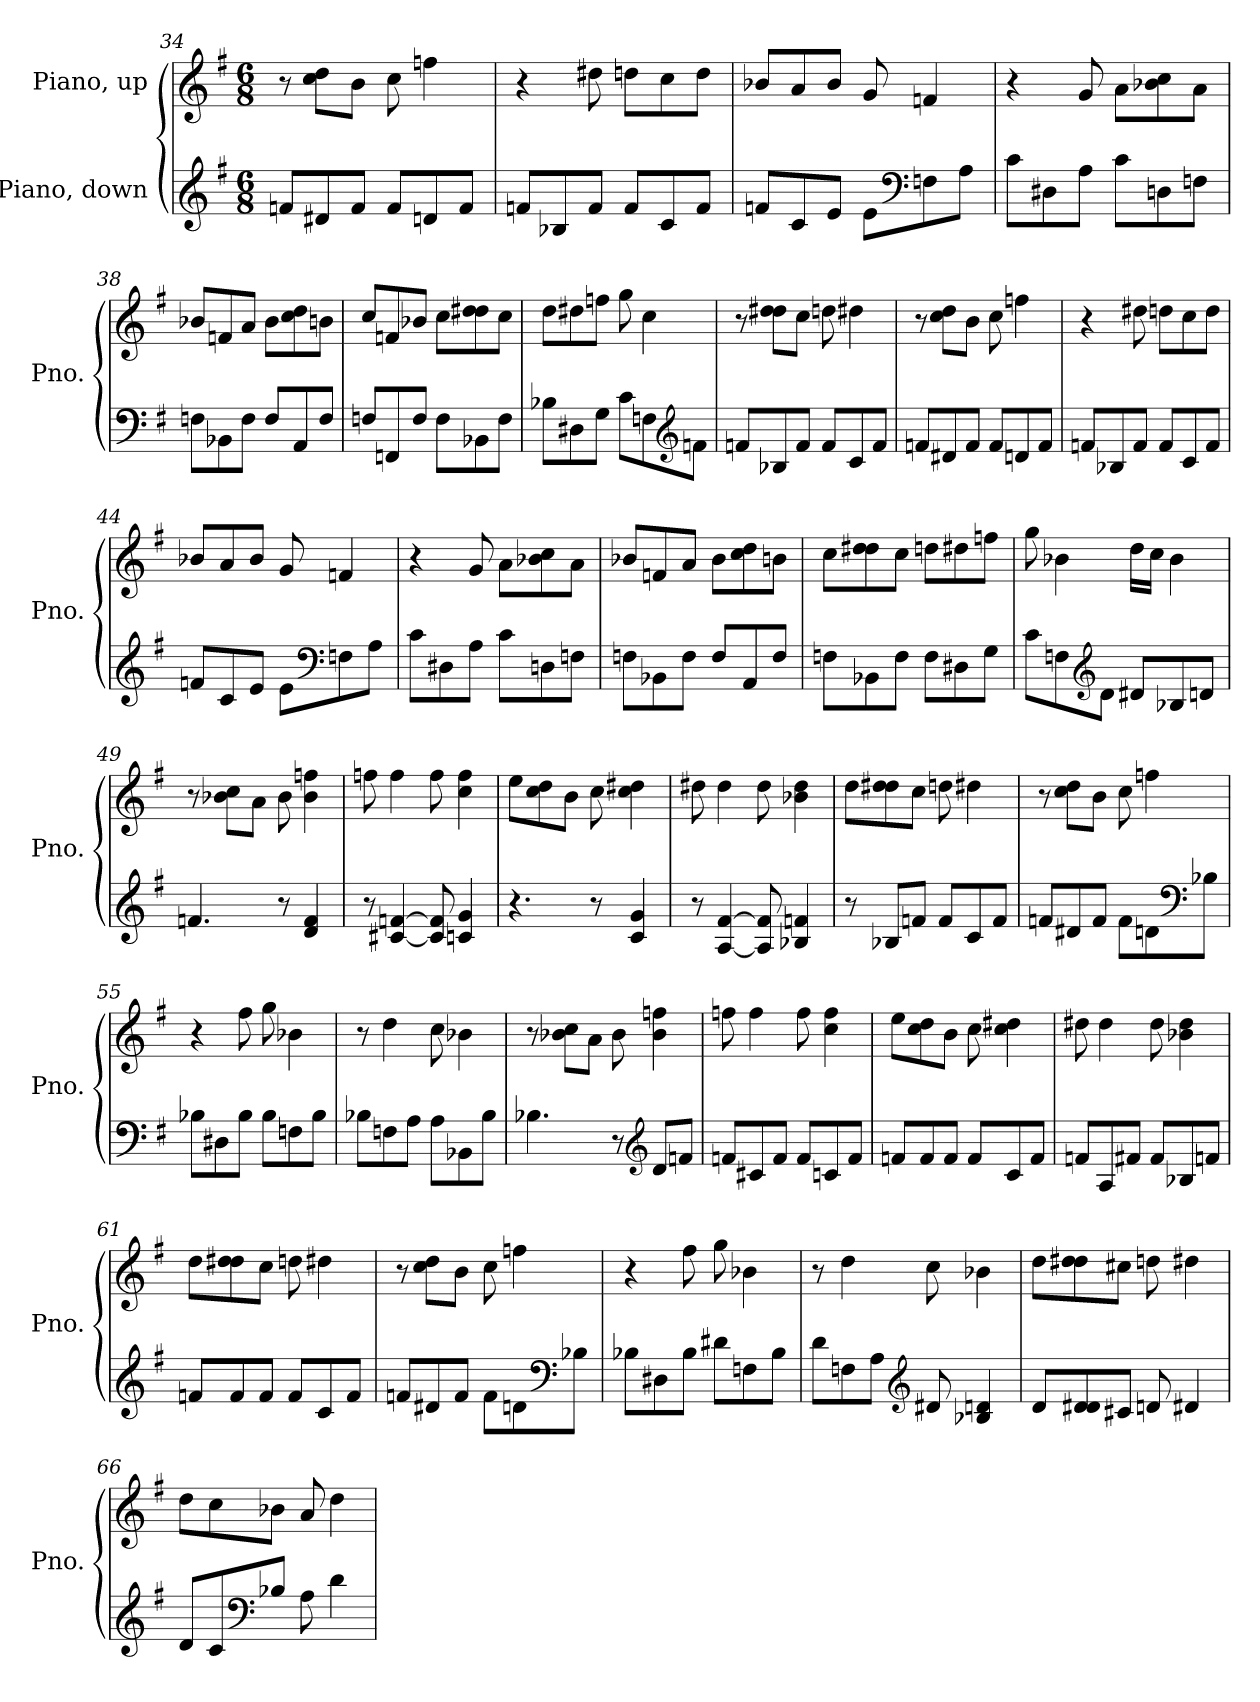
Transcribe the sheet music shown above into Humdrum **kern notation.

**kern	**kern
*part2	*part1
*staff2	*staff1
*I"Piano, down	*I"Piano, up
*I'Pno.	*I'Pno.
!!LO:LB:g=z
*clefG2	*clefG2
*k[f#]	*k[f#]
*M6/8	*M6/8
=34	=34
8fn/L	8r
8d#X/	8cc\ 8dd\L
8f/J	8b\J
8f/L	8cc\
8dn/	4ffn\
8f/J	.
=35	=35
8fn/L	4r
8B-X/	.
8f/J	8dd#X\
8f/L	8ddn\L
8c/	8cc\
8f/J	8dd\J
=36	=36
8fn/L	8b-X/L
8c/	8a/
8e/J	8b-/J
8e\L	8g/
*clefF4	*
8Fn\	4fn/
8A\J	.
=37	=37
8c\L	4r
8D#X\	.
8A\J	8g/
8c\L	8a\L
8Dn\	8b-X\ 8cc\
8Fn\J	8a\J
!!LO:LB:g=z
=38	=38
8Fn\L	8b-X/L
8BB-X\	8fn/
8F\J	8a/J
8F/L	8b-\L
8AA/	8cc\ 8dd\
8F/J	8bn\J
=39	=39
8Fn/L	8cc/L
8FFn/	8fn/
8F/J	8b-X/J
8F\L	8cc\L
8BB-X\	8dd\ 8dd#X\
8F\J	8cc\J
=40	=40
8B-X\L	8dd\L
8D#X\	8dd#X\
8G\J	8ffn\J
8c\L	8gg\
8Fn\	4cc\
*clefG2	*
8fn\J	.
=41	=41
8fn/L	8r
8B-X/	8dd\ 8dd#X\L
8f/J	8cc\J
8f/L	8ddn\
8c/	4dd#X\
8f/J	.
!!LO:PB:g=z
=42	=42
8fn/L	8r
8d#X/	8cc\ 8dd\L
8f/J	8b\J
8f/L	8cc\
8dn/	4ffn\
8f/J	.
=43	=43
8fn/L	4r
8B-X/	.
8f/J	8dd#X\
8f/L	8ddn\L
8c/	8cc\
8f/J	8dd\J
=44	=44
8fn/L	8b-X/L
8c/	8a/
8e/J	8b-/J
8e\L	8g/
*clefF4	*
8Fn\	4fn/
8A\J	.
=45	=45
8c\L	4r
8D#X\	.
8A\J	8g/
8c\L	8a\L
8Dn\	8b-X\ 8cc\
8Fn\J	8a\J
!!LO:LB:g=z
=46	=46
8Fn\L	8b-X/L
8BB-X\	8fn/
8F\J	8a/J
8F/L	8b-\L
8AA/	8cc\ 8dd\
8F/J	8bn\J
=47	=47
8Fn\L	8cc\L
8BB-X\	8dd\ 8dd#X\
8F\J	8cc\J
8F\L	8ddn\L
8D#X\	8dd#X\
8G\J	8ffn\J
=48	=48
8c\L	8gg\
8Fn\	4b-X\
*clefG2	*
8d\J	.
8d#X/L	16dd\LL
.	16cc\JJ
8B-X/	4b-\
8dn/J	.
=49	=49
4.fn/	8r
.	8b-X\ 8cc\L
.	8a\J
8r	8b-\
4d/ 4f/	4b-\ 4ffn\
!!LO:LB:g=z
=50	=50
8r	8ffn\
[4c#X/ [4fn/	4ff\
8c#/] 8f/]	8ff\
4cn/ 4g/	4cc\ 4ff\
=51	=51
4.r	8ee\L
.	8cc\ 8dd\
.	8b\J
8r	8cc\
4c/ 4g/	4cc\ 4dd#X\
=52	=52
8r	8dd#X\
[4A/ [4f#/	4dd#\
8A/] 8f#/]	8dd#\
4B-X/ 4fn/	4b-X\ 4dd#\
=53	=53
8r	8dd\L
8B-X/L	8dd\ 8dd#X\
8fn/J	8cc\J
8f/L	8ddn\
8c/	4dd#X\
8f/J	.
!!LO:LB:g=z
=54	=54
8fn/L	8r
8d#X/	8cc\ 8dd\L
8f/J	8b\J
8f\L	8cc\
8dn\	4ffn\
*clefF4	*
8B-X\J	.
=55	=55
8B-X\L	4r
8D#X\	.
8B-\J	8ff#\
8B-\L	8gg\
8Fn\	4b-X\
8B-\J	.
=56	=56
8B-X\L	8r
8Fn\	4dd\
8A\J	.
8A\L	8cc\
8BB-X\	4b-X\
8B-\J	.
=57	=57
4.B-X\	8r
.	8b-X\ 8cc\L
.	8a\J
8r	8b-\
*clefG2	*
8d/L	4b-\ 4ffn\
8fn/J	.
!!LO:LB:g=z
=58	=58
8fn/L	8ffn\
8c#X/	4ff\
8f/J	.
8f/L	8ff\
8cn/	4cc\ 4ff\
8f/J	.
=59	=59
8fn/L	8ee\L
8f/	8cc\ 8dd\
8f/J	8b\J
8f/L	8cc\
8c/	4cc\ 4dd#X\
8f/J	.
=60	=60
8fn/L	8dd#X\
8A/	4dd#\
8f#X/J	.
8f#/L	8dd#\
8B-X/	4b-X\ 4dd#\
8fn/J	.
=61	=61
8fn/L	8dd\L
8f/	8dd\ 8dd#X\
8f/J	8cc\J
8f/L	8ddn\
8c/	4dd#X\
8f/J	.
!!LO:LB:g=z
=62	=62
8fn/L	8r
8d#X/	8cc\ 8dd\L
8f/J	8b\J
8f\L	8cc\
8dn\	4ffn\
*clefF4	*
8B-X\J	.
=63	=63
8B-X\L	4r
8D#X\	.
8B-\J	8ff#\
8d#X\L	8gg\
8Fn\	4b-X\
8B-\J	.
=64	=64
8d\L	8r
8Fn\	4dd\
8A\J	.
*clefG2	*
8d#X/	8cc\
4B-X/ 4dn/	4b-X\
=65	=65
8d/L	8dd\L
8d/ 8d#X/	8dd\ 8dd#X\
8c#X/J	8cc#X\J
8dn/	8ddn\
4d#X/	4dd#X\
!!LO:PB:g=z
=66	=66
8d/L	8dd\L
8c/	8cc\
*clefF4	*
8B-X/J	8b-X\J
8A\	8a/
4d\	4dd\
=	=
*-	*-
